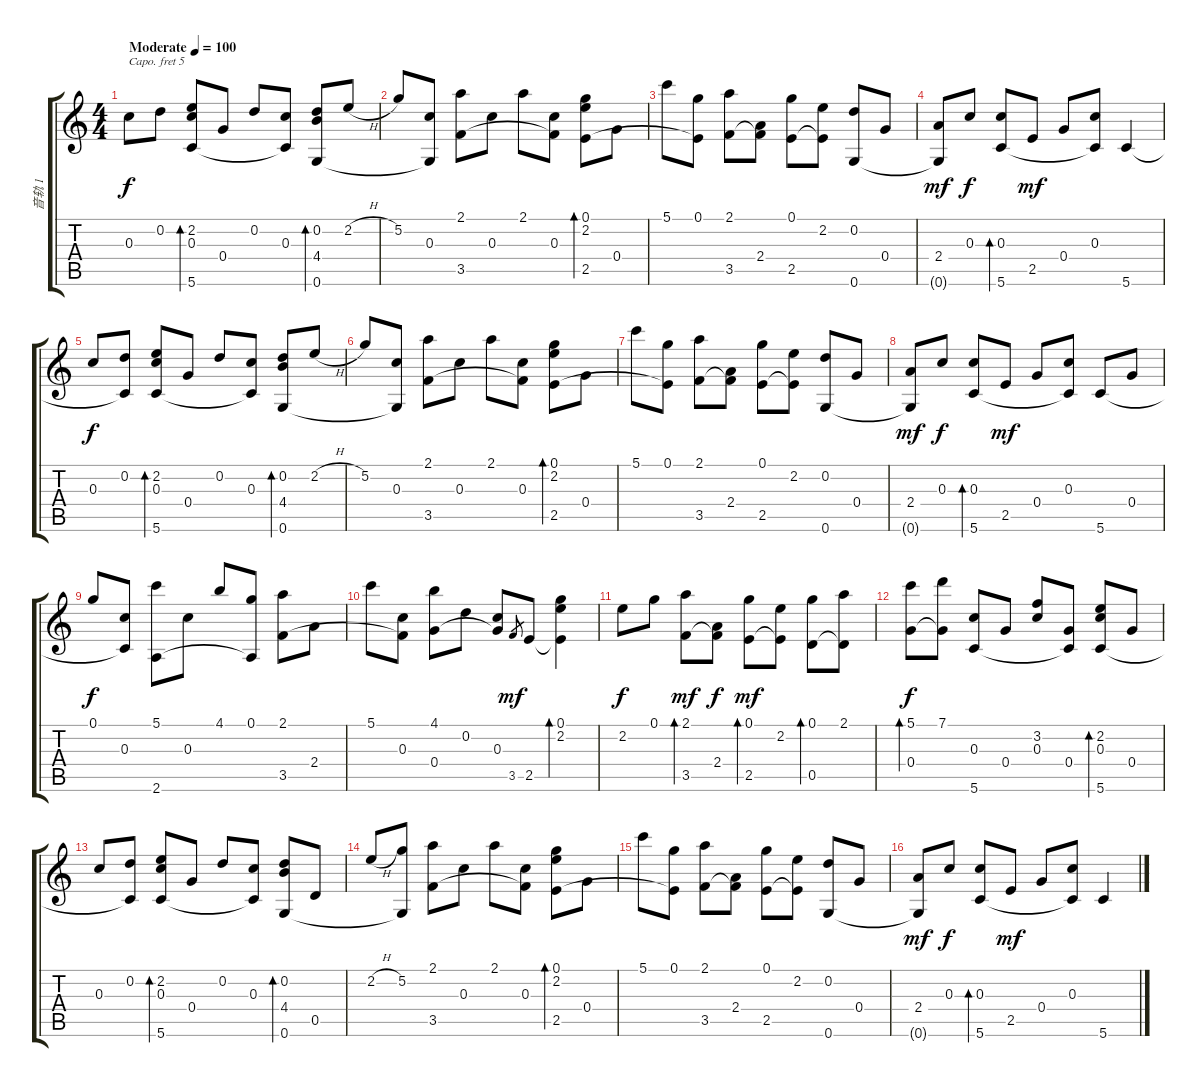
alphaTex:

\track ("音轨 1" "音轨 1") {instrument acousticguitarsteel}
\staff {score tabs}
\capo 5
\tuning (D4 A3 G3 D3 A2 D2) {hide}
\ts (4 4)
\tempo (100 "Moderate")
\clef g2
\ks c
0.3.8{dy f instrument acousticguitarsteel} 0.2.8 (2.2 0.3 5.6).8{bd 240} 0.4.8 0.2.8 (0.3 5.6{t}).8 (0.2 4.4 0.6).8{bd 240} 2.2{h}.8 |
5.2.8 (0.3 0.6{t}).8 (2.1 3.5).8 0.3.8 2.1.8 (0.3 3.5{t}).8 (0.1 2.2 2.5).8{bd 240} 0.4.8 |
5.1.8 (0.1 2.5{t}).8 (2.1 3.5).8 (2.4 3.5{t}).8 (0.1 2.5).8 (2.2 2.5{t}).8 (0.2 0.6).8 0.4.8 |
(2.4 0.6{t}).8{dy mf} 0.3.8{dy f} (0.3 5.6).8{bd 240} 2.5.8{dy mf} 0.4.8 (0.3 5.6{t}).8 5.6.4 |
0.3.8{dy f} (0.2 5.6{t}).8 (2.2 0.3 5.6).8{bd 240} 0.4.8 0.2.8 (0.3 5.6{t}).8 (0.2 4.4 0.6).8{bd 240} 2.2{h}.8 |
5.2.8 (0.3 0.6{t}).8 (2.1 3.5).8 0.3.8 2.1.8 (0.3 3.5{t}).8 (0.1 2.2 2.5).8{bd 240} 0.4.8 |
5.1.8 (0.1 2.5{t}).8 (2.1 3.5).8 (2.4 3.5{t}).8 (0.1 2.5).8 (2.2 2.5{t}).8 (0.2 0.6).8 0.4.8 |
(2.4 0.6{t}).8{dy mf} 0.3.8{dy f} (0.3 5.6).8{bd 240} 2.5.8{dy mf} 0.4.8 (0.3 5.6{t}).8 5.6.8 0.4.8 |
0.1.8{dy f} (0.3 5.6{t}).8 (5.1 2.6).8 0.3.8 4.1.8 (0.1 2.6{t}).8 (2.1 3.5).8 2.4.8 |
5.1.8 (0.3 3.5{t}).8 (4.1 0.4).8 0.2.8 (0.3 0.4{t}).8 3.5.8{gr dy mf} 2.5.8 (0.1 2.2 2.5{t}).4{bd 240} |
2.2.8{dy f} 0.1.8 (2.1 3.5).8{bd 240 dy mf} (2.4 3.5{t}).8{dy f} (0.1 2.5).8{bd 60 dy mf} (2.2 2.5{t}).8 (0.1 0.5).8{bd 60} (2.1 0.5{t}).8 |
(5.1 0.4).8{bd 60 dy f} (7.1 0.4{t}).8 (0.3 5.6).8 0.4.8 (3.2 0.3).8 (0.4 5.6{t}).8 (2.2 0.3 5.6).8{bd 240} 0.4.8 |
0.3.8 (0.2 5.6{t}).8 (2.2 0.3 5.6).8{bd 240} 0.4.8 0.2.8 (0.3 5.6{t}).8 (0.2 4.4 0.6).8{bd 240} 0.5.8 |
2.2{h}.8 (5.2 0.6{t}).8 (2.1 3.5).8 0.3.8 2.1.8 (0.3 3.5{t}).8 (0.1 2.2 2.5).8{bd 240} 0.4.8 |
5.1.8 (0.1 2.5{t}).8 (2.1 3.5).8 (2.4 3.5{t}).8 (0.1 2.5).8 (2.2 2.5{t}).8 (0.2 0.6).8 0.4.8 |
(2.4 0.6{t}).8{dy mf} 0.3.8{dy f} (0.3 5.6).8{bd 240} 2.5.8{dy mf} 0.4.8 (0.3 5.6{t}).8 5.6.4
